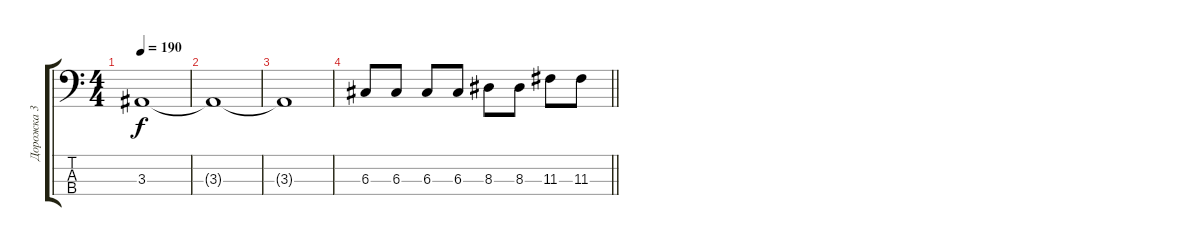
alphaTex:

\track ("Дорожка 3" "Дорожка 3") {instrument electricbasspick}
\staff {score tabs}
\tuning (F2 C2 G1 C1) {hide}
\ts (4 4)
\tempo 190
\clef f4
\ks c
3.3.1{dy f} |
3.3{t}.1 |
3.3{t}.1 |
\barLineRight lightlight
6.3.8 6.3.8 6.3.8 6.3.8 8.3.8 8.3.8 11.3.8 11.3.8
